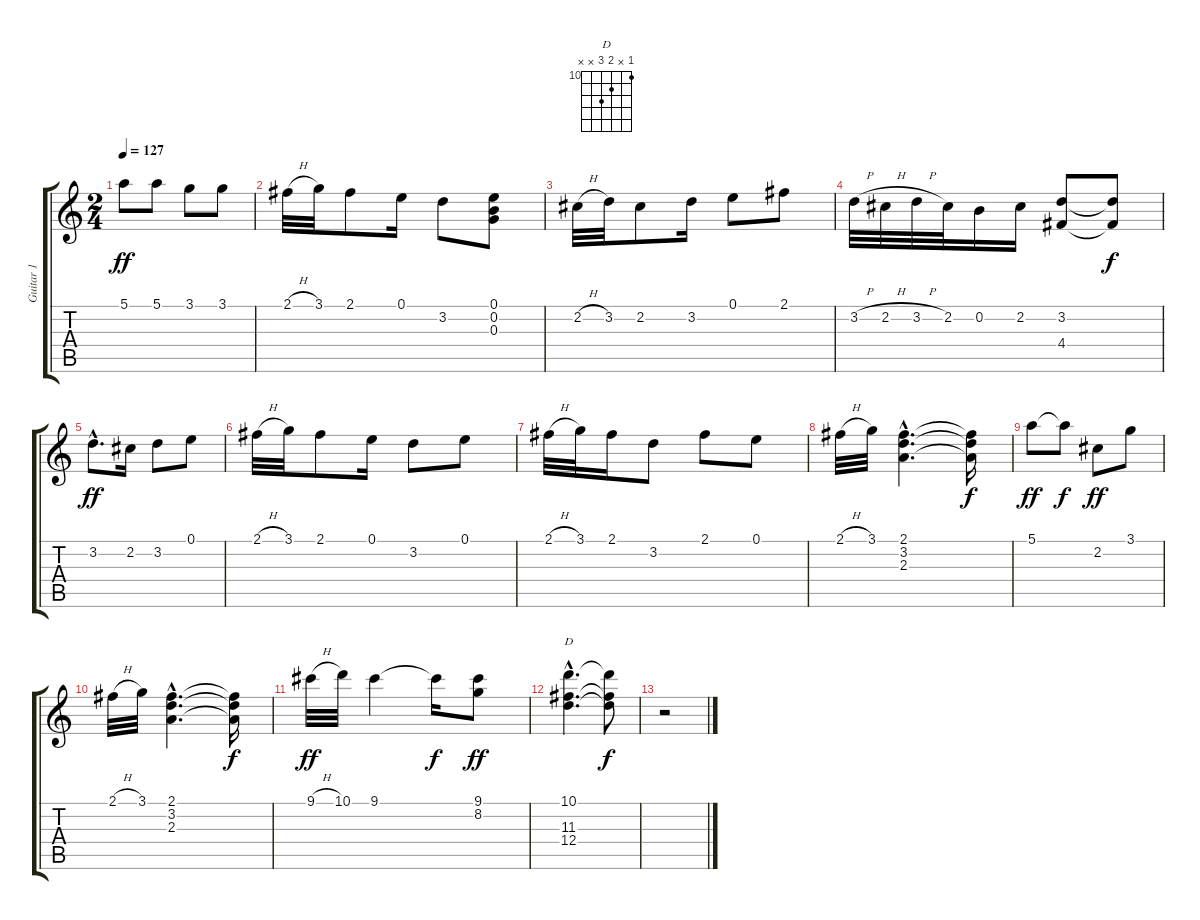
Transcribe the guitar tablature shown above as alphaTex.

\track ("Guitar 1" "Guitar 1") {instrument acousticguitarsteel}
\staff {score tabs}
\tuning (E4 B3 G3 D3 A2 E2) {hide}
\chord ("D" 10 x 11 12 x x) {firstfret 10}
\ts (2 4)
\tempo 127
\clef g2
\ks c
5.1.8{dy ff} 5.1.8 3.1.8 3.1.8 |
2.1{h}.32 3.1.32 2.1.8 0.1.16 3.2.8 (0.1 0.2 0.3).8 |
2.2{h}.32 3.2.32 2.2.8 3.2.16 0.1.8 2.1.8 |
3.2{h}.32 2.2{h}.32 3.2{h}.32 2.2.32 0.2.16 2.2.16 (3.2 4.4).8 (3.2{t} 4.4{t}).8{dy f} |
3.2{hac}.8{d dy ff} 2.2.16 3.2.8 0.1.8 |
2.1{h}.32 3.1.32 2.1.8 0.1.16 3.2.8 0.1.8 |
2.1{h}.32 3.1.32 2.1.16 3.2.8 2.1.8 0.1.8 |
2.1{h}.32 3.1.32 (2.1{hac} 3.2{hac} 2.3{hac}).4{d} (2.1{t} 3.2{t} 2.3{t}).16{dy f} |
5.1.8{dy ff} 5.1{t}.8{dy f} 2.2.8{dy ff} 3.1.8 |
2.1{h}.32 3.1.32 (2.1{hac} 3.2{hac} 2.3{hac}).4{d} (2.1{t} 3.2{t} 2.3{t}).16{dy f} |
9.1{h}.32{dy ff} 10.1.32 9.1.4 9.1{t}.16{dy f} (9.1 8.2).8{dy ff} |
(10.1{hac} 11.3{hac} 12.4{hac}).4{d ch "D"} (10.1{t} 11.3{t} 12.4{t}).8{dy f} |
r.2
